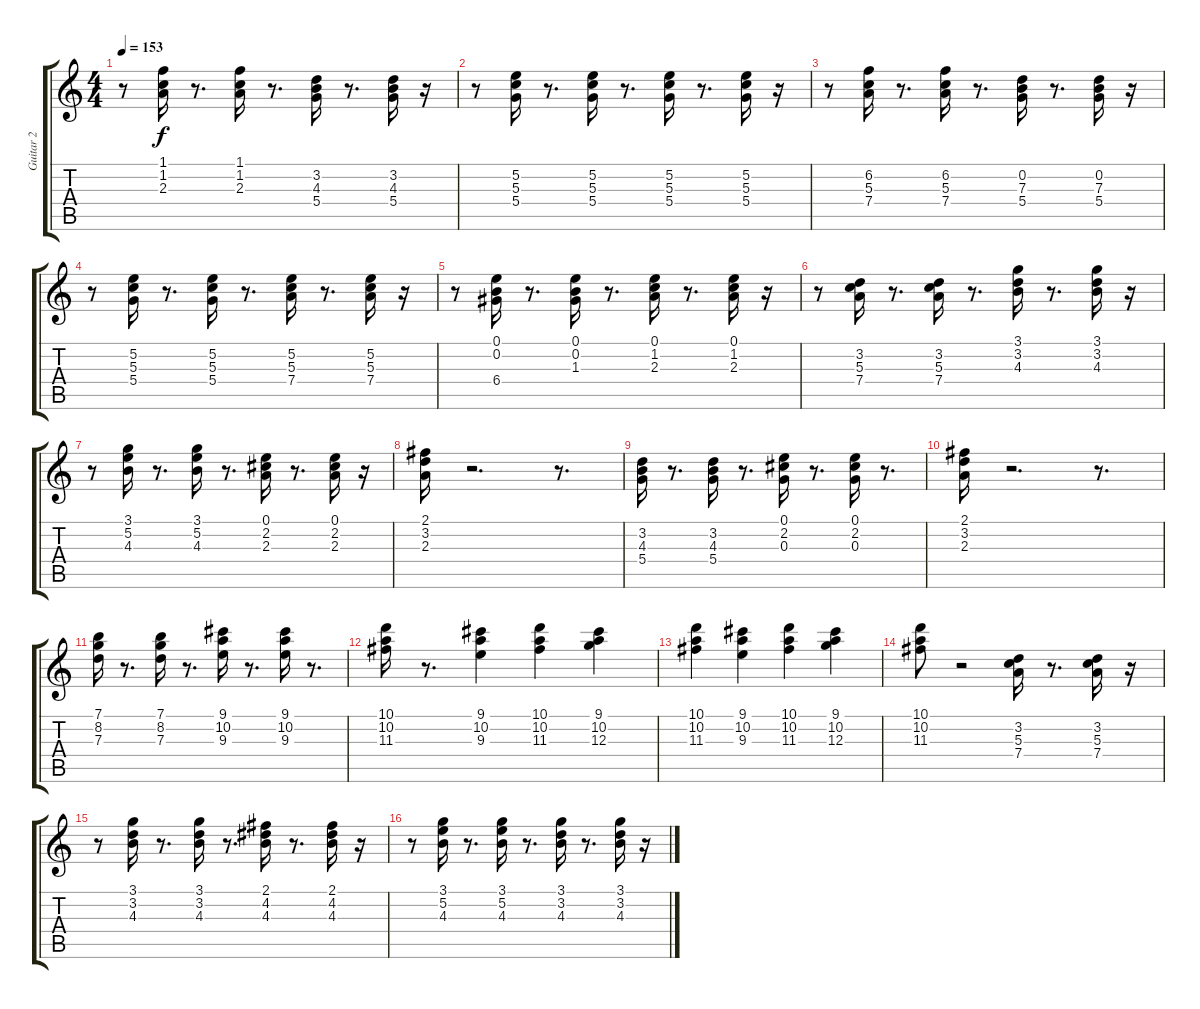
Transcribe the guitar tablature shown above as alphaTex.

\track ("Guitar 2" "Guitar 2") {instrument acousticguitarnylon}
\staff {score tabs}
\tuning (E4 B3 G3 D3 A2 E2) {hide}
\ts (4 4)
\tempo 153
\clef g2
\ks c
r.8{dy f} (1.1 1.2 2.3).16 r.8{d} (1.1 1.2 2.3).16 r.8{d} (3.2 4.3 5.4).16 r.8{d} (3.2 4.3 5.4).16 r.16 |
r.8 (5.2 5.3 5.4).16 r.8{d} (5.2 5.3 5.4).16 r.8{d} (5.2 5.3 5.4).16 r.8{d} (5.2 5.3 5.4).16 r.16 |
r.8 (6.2 5.3 7.4).16 r.8{d} (6.2 5.3 7.4).16 r.8{d} (0.2 7.3 5.4).16 r.8{d} (0.2 7.3 5.4).16 r.16 |
r.8 (5.2 5.3 5.4).16 r.8{d} (5.2 5.3 5.4).16 r.8{d} (5.2 5.3 7.4).16 r.8{d} (5.2 5.3 7.4).16 r.16 |
r.8 (0.1 0.2 6.4).16 r.8{d} (0.1 0.2 1.3).16 r.8{d} (0.1 1.2 2.3).16 r.8{d} (0.1 1.2 2.3).16 r.16 |
r.8 (3.2 5.3 7.4).16 r.8{d} (3.2 5.3 7.4).16 r.8{d} (3.1 3.2 4.3).16 r.8{d} (3.1 3.2 4.3).16 r.16 |
r.8 (3.1 5.2 4.3).16 r.8{d} (3.1 5.2 4.3).16 r.8{d} (0.1 2.2 2.3).16 r.8{d} (0.1 2.2 2.3).16 r.16 |
(2.1 3.2 2.3).16 r.2{d} r.8{d} |
(3.2 4.3 5.4).16 r.8{d} (3.2 4.3 5.4).16 r.8{d} (0.1 2.2 0.3).16 r.8{d} (0.1 2.2 0.3).16 r.8{d} |
(2.1 3.2 2.3).16 r.2{d} r.8{d} |
(7.1 8.2 7.3).16 r.8{d} (7.1 8.2 7.3).16 r.8{d} (9.1 10.2 9.3).16 r.8{d} (9.1 10.2 9.3).16 r.8{d} |
(10.1 10.2 11.3).16 r.8{d} (9.1 10.2 9.3).4 (10.1 10.2 11.3).4 (9.1 10.2 12.3).4 |
(10.1 10.2 11.3).4 (9.1 10.2 9.3).4 (10.1 10.2 11.3).4 (9.1 10.2 12.3).4 |
(10.1 10.2 11.3).8 r.2 (3.2 5.3 7.4).16 r.8{d} (3.2 5.3 7.4).16 r.16 |
r.8 (3.1 3.2 4.3).16 r.8{d} (3.1 3.2 4.3).16 r.8{d} (2.1 4.2 4.3).16 r.8{d} (2.1 4.2 4.3).16 r.16 |
r.8 (3.1 5.2 4.3).16 r.8{d} (3.1 5.2 4.3).16 r.8{d} (3.1 3.2 4.3).16 r.8{d} (3.1 3.2 4.3).16 r.16
